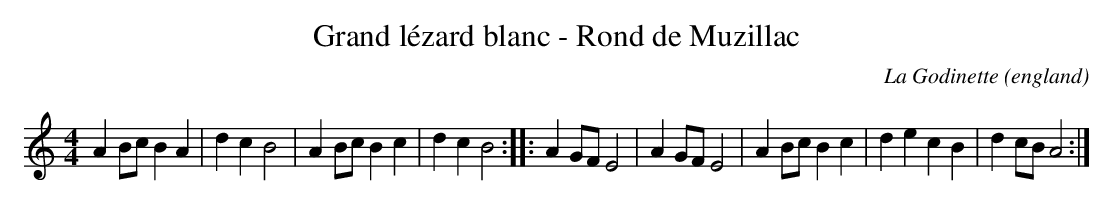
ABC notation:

X:1
T:Grand lézard blanc - Rond de Muzillac
O:england
C:La Godinette
M:4/4
L:1/8
K:C
A2Bc B2A2|d2c2 B4|A2Bc B2c2|d2c2 B4:|\
|:A2GF E4|A2GF E4|A2Bc B2c2|d2e2 c2B2|d2cB A4:|
